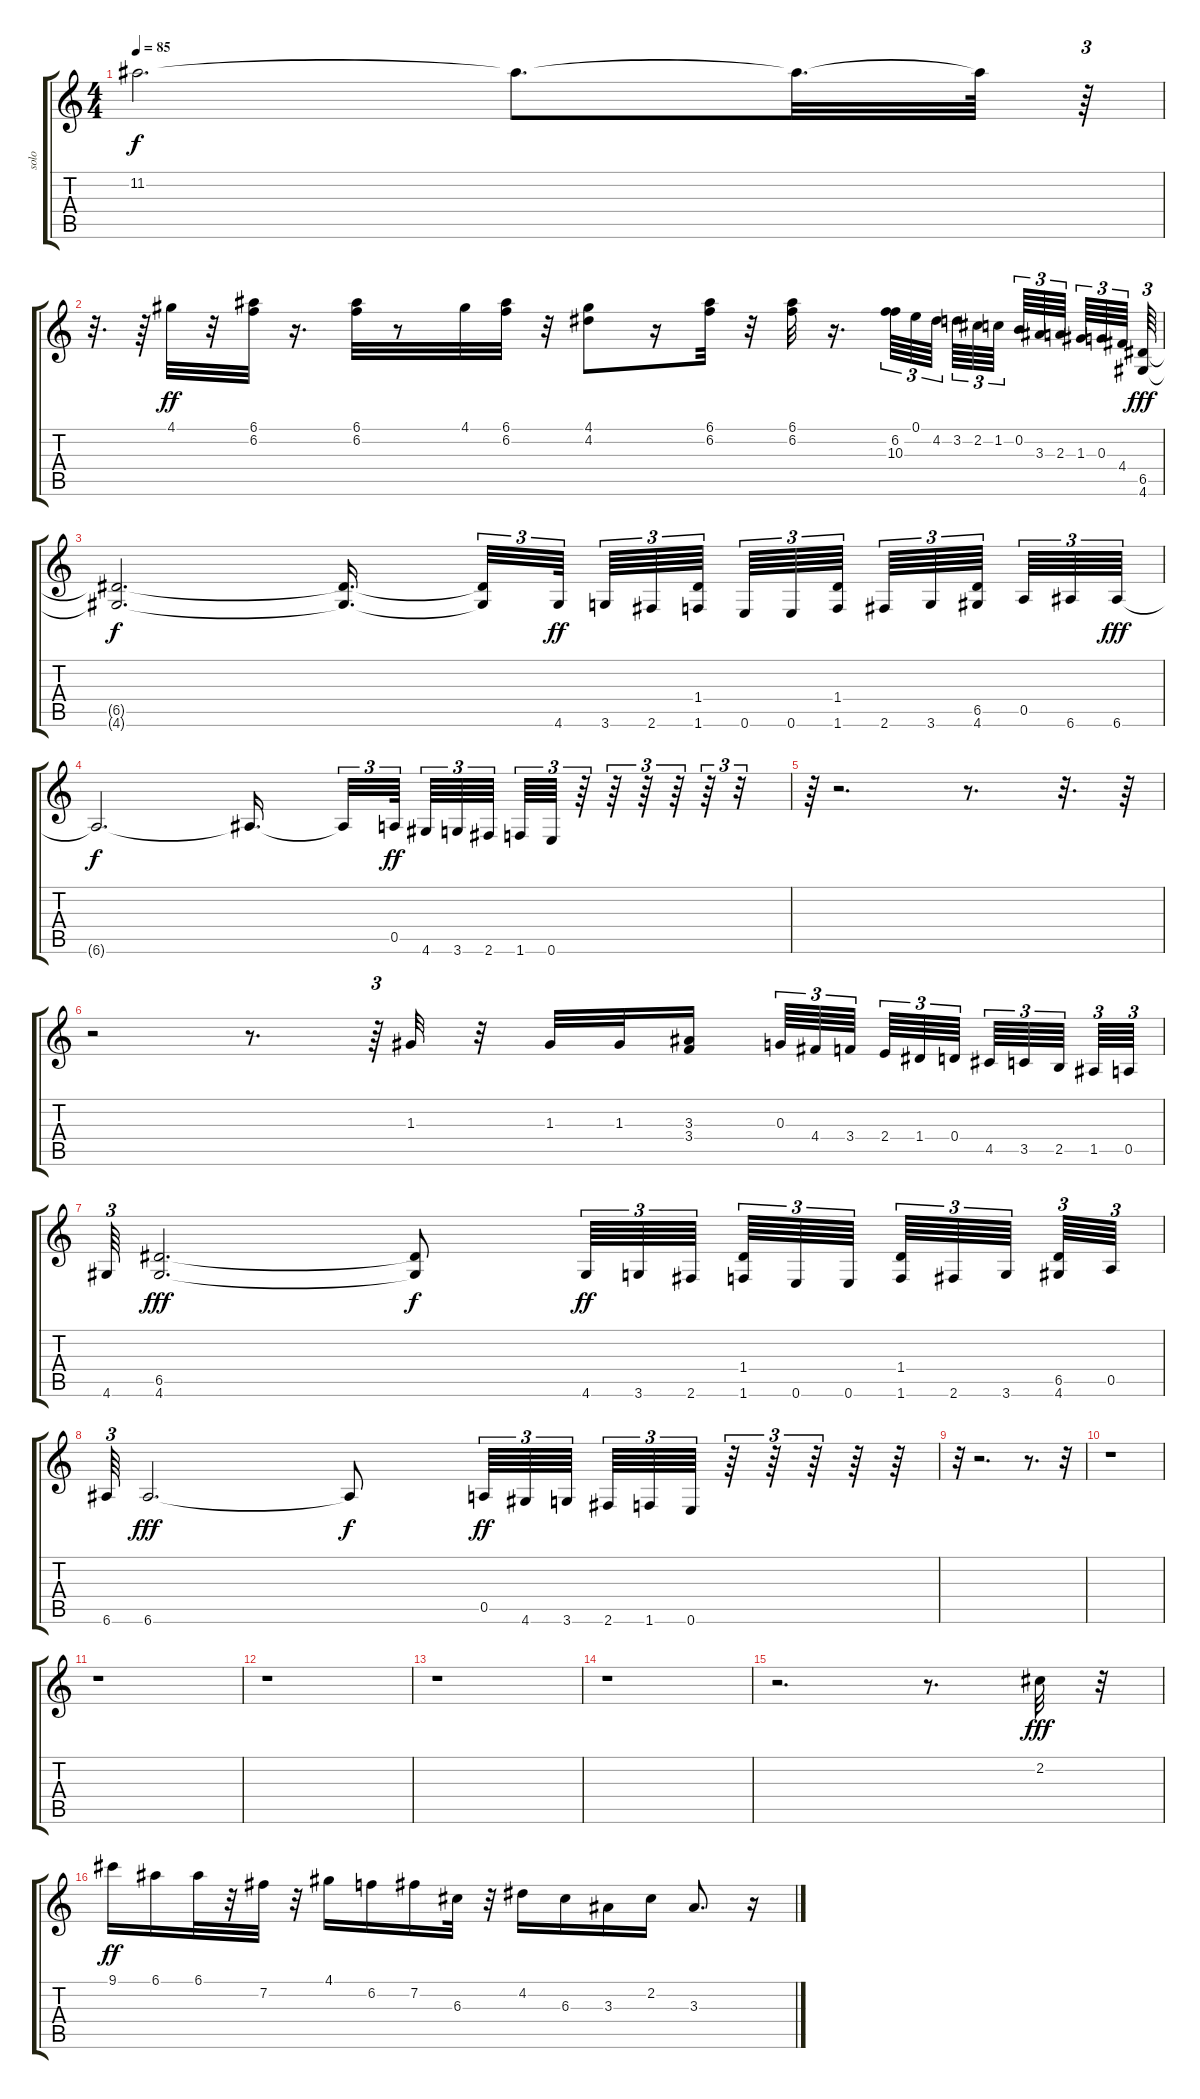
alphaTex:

\track ("solo" "solo") {instrument distortionguitar}
\staff {score tabs}
\tuning (E4 B3 G3 D3 A2 E2) {hide}
\ts (4 4)
\tempo 85
\clef g2
\ks c
11.2{t}.2{d dy f} 11.2{t}.8{d} 11.2{t}.32{d} 11.2{t}.64 r.64{tu (3 2)} |
r.32{d} r.64 4.1.32{dy ff} r.32 (6.1 6.2).32 r.16{d} (6.1 6.2).32 r.8 4.1.32 (6.1 6.2).32 r.32 (4.1 4.2).8 r.16 (6.1 6.2).32 r.32 (6.1 6.2).32 r.16{d} (6.2 10.3).64{tu (3 2)} 0.1.64{tu (3 2)} 4.2.64{tu (3 2)} 3.2.64{tu (3 2)} 2.2.64{tu (3 2)} 1.2.64{tu (3 2)} 0.2.64{tu (3 2)} 3.3.64{tu (3 2)} 2.3.64{tu (3 2)} 1.3.64{tu (3 2)} 0.3.64{tu (3 2)} 4.4.64{tu (3 2)} (6.5 4.6).64{tu (3 2) dy fff} |
(6.5{t} 4.6{t}).2{d dy f} (6.5{t} 4.6{t}).16{d} (6.5{t} 4.6{t}).32{tu (3 2)} 4.6.64{tu (3 2) dy ff} 3.6.64{tu (3 2)} 2.6.64{tu (3 2)} (1.4 1.6).64{tu (3 2)} 0.6.64{tu (3 2)} 0.6.64{tu (3 2)} (1.4 1.6).64{tu (3 2)} 2.6.64{tu (3 2)} 3.6.64{tu (3 2)} (6.5 4.6).64{tu (3 2)} 0.5.64{tu (3 2)} 6.6.64{tu (3 2)} 6.6.64{tu (3 2) dy fff} |
6.6{t}.2{d dy f} 6.6{t}.16{d} 6.6{t}.32{tu (3 2)} 0.5.64{tu (3 2) dy ff} 4.6.64{tu (3 2)} 3.6.64{tu (3 2)} 2.6.64{tu (3 2)} 1.6.64{tu (3 2)} 0.6.64{tu (3 2)} r.64{tu (3 2)} r.64{tu (3 2)} r.64{tu (3 2)} r.64{tu (3 2)} r.64{tu (3 2)} r.32{tu (3 2)} |
r.64{tu (3 2)} r.2{d} r.8{d} r.32{d} r.64 |
r.2 r.8{d} r.64{tu (3 2)} 1.3.32 r.32 1.3.32 1.3.32 (3.3 3.4).16 0.3.64{tu (3 2)} 4.4.64{tu (3 2)} 3.4.64{tu (3 2)} 2.4.64{tu (3 2)} 1.4.64{tu (3 2)} 0.4.64{tu (3 2)} 4.5.64{tu (3 2)} 3.5.64{tu (3 2)} 2.5.64{tu (3 2)} 1.5.64{tu (3 2)} 0.5.64{tu (3 2)} |
4.6.64{tu (3 2)} (6.5 4.6).2{d dy fff} (6.5{t} 4.6{t}).8{dy f} 4.6.64{tu (3 2) dy ff} 3.6.64{tu (3 2)} 2.6.64{tu (3 2)} (1.4 1.6).64{tu (3 2)} 0.6.64{tu (3 2)} 0.6.64{tu (3 2)} (1.4 1.6).64{tu (3 2)} 2.6.64{tu (3 2)} 3.6.64{tu (3 2)} (6.5 4.6).64{tu (3 2)} 0.5.64{tu (3 2)} |
6.6.64{tu (3 2)} 6.6.2{d dy fff} 6.6{t}.8{dy f} 0.5.64{tu (3 2) dy ff} 4.6.64{tu (3 2)} 3.6.64{tu (3 2)} 2.6.64{tu (3 2)} 1.6.64{tu (3 2)} 0.6.64{tu (3 2)} r.64{tu (3 2)} r.64{tu (3 2)} r.64{tu (3 2)} r.64{tu (3 2)} r.64{tu (3 2)} |
r.32 r.2{d} r.8{d} r.32 |
r.1 |
r.1 |
r.1 |
r.1 |
r.1 |
r.2{d} r.8{d} 2.2.32{dy fff volume 12} r.32 |
9.1.16{dy ff} 6.1.16 6.1.32 r.32 7.2.32 r.32 4.1.16 6.2.16 7.2.16 6.3.32 r.32 4.2.16 6.3.16 3.3.16 2.2.16 3.3.8{d} r.16
